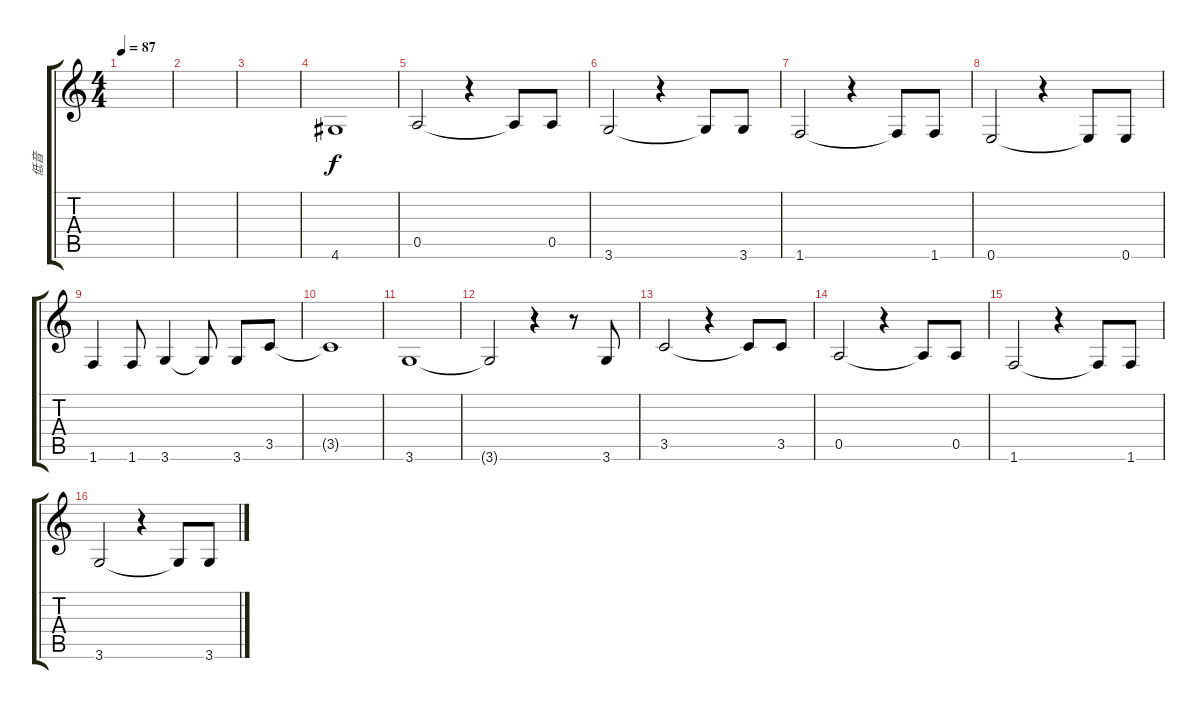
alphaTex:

\track ("低音" "低音") {instrument electricbassfinger}
\staff {score tabs}
\tuning (E4 B3 G3 D3 A2 E2) {hide}
\ts (4 4)
\tempo 87
\clef g2
\ks c
|
|
|
4.6.1 |
0.5.2 r.4 0.5{t}.8 0.5.8 |
3.6.2 r.4 3.6{t}.8 3.6.8 |
1.6.2 r.4 1.6{t}.8 1.6.8 |
0.6.2 r.4 0.6{t}.8 0.6.8 |
1.6.4 1.6.8 3.6.4 3.6{t}.8 3.6.8 3.5.8 |
3.5{t}.1 |
3.6.1 |
3.6{t}.2 r.4 r.8 3.6.8 |
3.5.2 r.4 3.5{t}.8 3.5.8 |
0.5.2 r.4 0.5{t}.8 0.5.8 |
1.6.2 r.4 1.6{t}.8 1.6.8 |
3.6.2 r.4 3.6{t}.8 3.6.8
